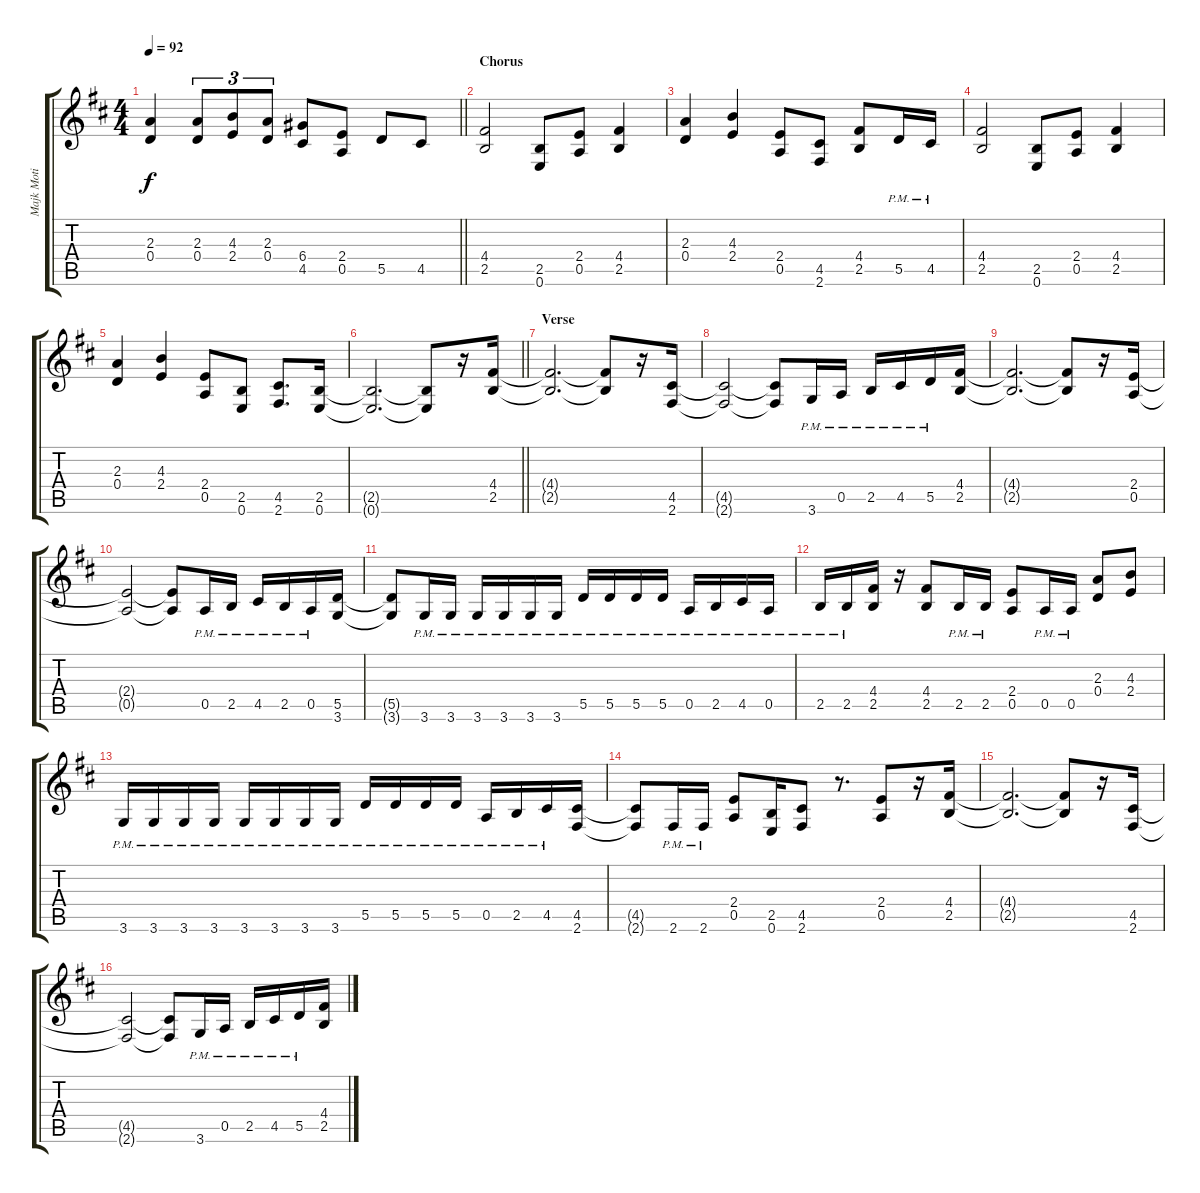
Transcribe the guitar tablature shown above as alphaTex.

\track ("Majk Moti" "Majk Moti") {instrument distortionguitar}
\staff {score tabs}
\tuning (E4 B3 G3 D3 A2 E2) {hide}
\ts (4 4)
\tempo 92
\clef g2
\barLineRight lightlight
\ks bminor
(2.3{t} 0.4{t}).4{dy f} (2.3 0.4).8{tu (3 2)} (4.3 2.4).8{tu (3 2)} (2.3 0.4).8{tu (3 2)} (6.4 4.5).8 (2.4 0.5).8 5.5.8 4.5.8 |
\section ("" "Chorus")
(4.4 2.5).2 (2.5 0.6).8 (2.4 0.5).8 (4.4 2.5).4 |
(2.3 0.4).4 (4.3 2.4).4 (2.4 0.5).8 (4.5 2.6).8 (4.4 2.5).8 5.5{pm}.16 4.5{pm}.16 |
(4.4 2.5).2 (2.5 0.6).8 (2.4 0.5).8 (4.4 2.5).4 |
(2.3 0.4).4 (4.3 2.4).4 (2.4 0.5).8 (2.5 0.6).8 (4.5 2.6).8{d} (2.5 0.6).16 |
\barLineRight lightlight
(2.5{t} 0.6{t}).2{d} (2.5{t} 0.6{t}).8 r.16 (4.4 2.5).16 |
\section ("" "Verse")
(4.4{t} 2.5{t}).2{d} (4.4{t} 2.5{t}).8 r.16 (4.5 2.6).16 |
(4.5{t} 2.6{t}).2 (4.5{t} 2.6{t}).8 3.6{pm}.16 0.5{pm}.16 2.5{pm}.16 4.5{pm}.16 5.5{pm}.16 (4.4 2.5).16 |
(4.4{t} 2.5{t}).2{d} (4.4{t} 2.5{t}).8 r.16 (2.4 0.5).16 |
(2.4{t} 0.5{t}).2 (2.4{t} 0.5{t}).8 0.5{pm}.16 2.5{pm}.16 4.5{pm}.16 2.5{pm}.16 0.5{pm}.16 (5.5 3.6).16 |
(5.5{t} 3.6{t}).8 3.6{pm}.16 3.6{pm}.16 3.6{pm}.16 3.6{pm}.16 3.6{pm}.16 3.6{pm}.16 5.5{pm}.16 5.5{pm}.16 5.5{pm}.16 5.5{pm}.16 0.5{pm}.16 2.5{pm}.16 4.5{pm}.16 0.5{pm}.16 |
2.5{pm}.16 2.5{pm}.16 (4.4 2.5).16 r.16 (4.4 2.5).8 2.5{pm}.16 2.5{pm}.16 (2.4 0.5).8 0.5{pm}.16 0.5{pm}.16 (2.3 0.4).8 (4.3 2.4).8 |
3.6{pm}.16 3.6{pm}.16 3.6{pm}.16 3.6{pm}.16 3.6{pm}.16 3.6{pm}.16 3.6{pm}.16 3.6{pm}.16 5.5{pm}.16 5.5{pm}.16 5.5{pm}.16 5.5{pm}.16 0.5{pm}.16 2.5{pm}.16 4.5{pm}.16 (4.5 2.6).16 |
(4.5{t} 2.6{t}).8 2.6{pm}.16 2.6{pm}.16 (2.4 0.5).8 (2.5 0.6).16 (4.5 2.6).8 r.8{d} (2.4 0.5).8 r.16 (4.4 2.5).16 |
(4.4{t} 2.5{t}).2{d} (4.4{t} 2.5{t}).8 r.16 (4.5 2.6).16 |
(4.5{t} 2.6{t}).2 (4.5{t} 2.6{t}).8 3.6{pm}.16 0.5{pm}.16 2.5{pm}.16 4.5{pm}.16 5.5{pm}.16 (4.4 2.5).16
